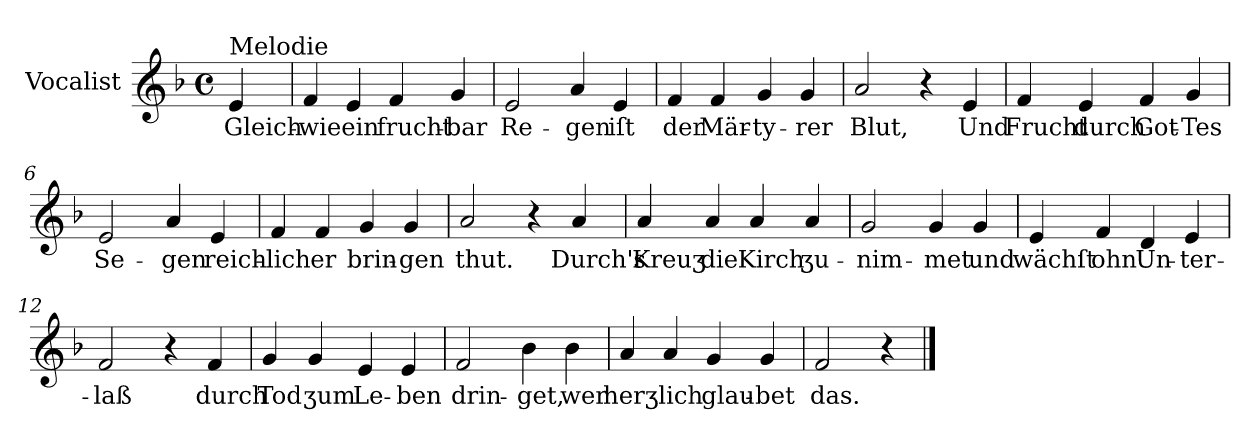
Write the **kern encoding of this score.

**kern	**text
*part1	*part1
*staff1	*staff1
*I"Vocalist	*
*k[b-]	*
*F:	*
*M4/4	*
*met(c)	*
=	=
!LO:TX:a:t=Melodie	!
4e	Gleich-
=1	=1
4f	-wie
4e	ein
4f	frucht-
4g	-bar
=2	=2
2e	Re-
4a	-gen
4e	iſt
=3	=3
4f	der
4f	Mär-
4g	-ty-
4g	-rer
=4	=4
2a	Blut,
4r	.
4e	Und
=5	=5
4f	Frucht
4e	durch
4f	Got-
4g	-Tes
=6	=6
2e	Se-
4a	-gen
4e	reich-
=7	=7
4f	-lich
4f	er
4g	brin-
4g	-gen
=8	=8
2a	thut.
4r	.
4a	Durch's
=9	=9
4a	Kreuʒ
4a	die
4a	Kirch
4a	ʒu-
=10	=10
2g	-nim-
4g	-met
4g	und
=11	=11
4e	wächſt
4f	ohn
4d	Un-
4e	-ter-
=12	=12
2f	-laß
4r	.
4f	durch
=13	=13
4g	Tod
4g	ʒum
4e	Le-
4e	-ben
=14	=14
2f	drin-
4b-	-get,
4b-	wer
=15	=15
4a	herʒ-
4a	-lich
4g	glau-
4g	-bet
=16	=16
2f	das.
4r	.
==	==
*-	*-
